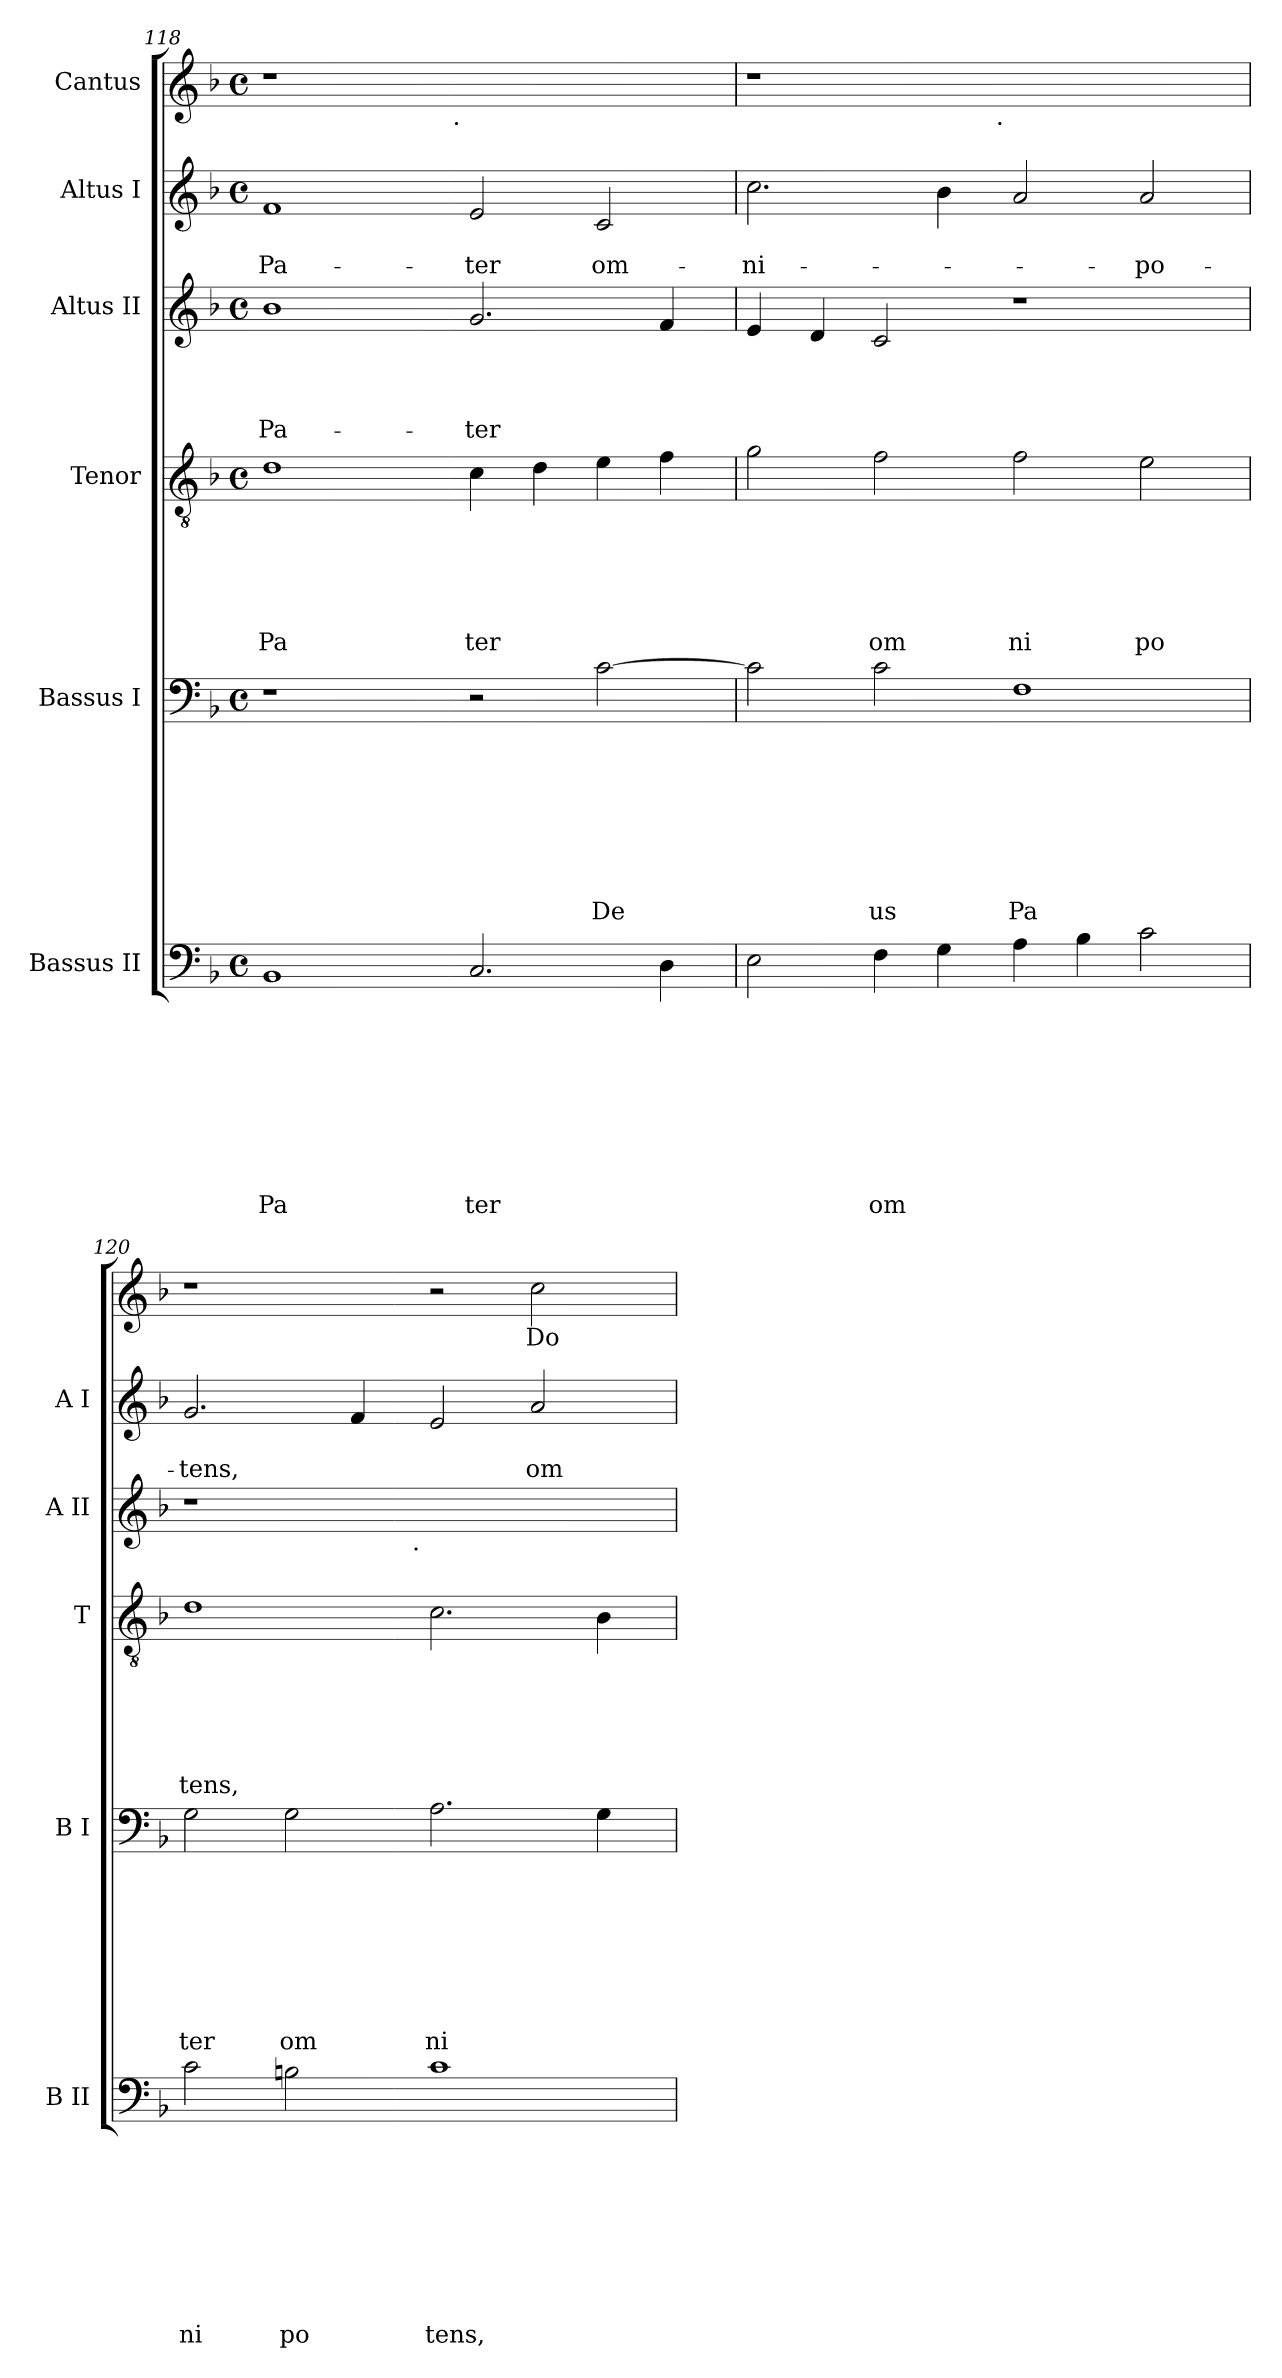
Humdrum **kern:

**kern	**text	**text	**text	**text	**text	**text	**text	**text	**text	**kern	**text	**text	**text	**text	**text	**text	**text	**text	**kern	**text	**text	**text	**text	**text	**text	**kern	**text	**text	**text	**text	**kern	**text	**text	**kern	**text
*part6	*part6	*part6	*part6	*part6	*part6	*part6	*part6	*part6	*part6	*part5	*part5	*part5	*part5	*part5	*part5	*part5	*part5	*part5	*part4	*part4	*part4	*part4	*part4	*part4	*part4	*part3	*part3	*part3	*part3	*part3	*part2	*part2	*part2	*part1	*part1
*staff6	*staff6	*staff6	*staff6	*staff6	*staff6	*staff6	*staff6	*staff6	*staff6	*staff5	*staff5	*staff5	*staff5	*staff5	*staff5	*staff5	*staff5	*staff5	*staff4	*staff4	*staff4	*staff4	*staff4	*staff4	*staff4	*staff3	*staff3	*staff3	*staff3	*staff3	*staff2	*staff2	*staff2	*staff1	*staff1
*I"Bassus II	*	*	*	*	*	*	*	*	*	*I"Bassus I	*	*	*	*	*	*	*	*	*I"Tenor	*	*	*	*	*	*	*I"Altus II	*	*	*	*	*I"Altus I	*	*	*I"Cantus	*
*I'B II	*	*	*	*	*	*	*	*	*	*I'B I	*	*	*	*	*	*	*	*	*I'T	*	*	*	*	*	*	*I'A II	*	*	*	*	*I'A I	*	*	*	*
*clefF4	*	*	*	*	*	*	*	*	*	*clefF4	*	*	*	*	*	*	*	*	*clefGv2	*	*	*	*	*	*	*clefG2	*	*	*	*	*clefG2	*	*	*clefG2	*
*k[b-]	*	*	*	*	*	*	*	*	*	*k[b-]	*	*	*	*	*	*	*	*	*k[b-]	*	*	*	*	*	*	*k[b-]	*	*	*	*	*k[b-]	*	*	*k[b-]	*
*F:	*	*	*	*	*	*	*	*	*	*F:	*	*	*	*	*	*	*	*	*F:	*	*	*	*	*	*	*F:	*	*	*	*	*F:	*	*	*F:	*
*M4/4	*	*	*	*	*	*	*	*	*	*M4/4	*	*	*	*	*	*	*	*	*M4/4	*	*	*	*	*	*	*M4/4	*	*	*	*	*M4/4	*	*	*M4/4	*
*met(c)	*	*	*	*	*	*	*	*	*	*met(c)	*	*	*	*	*	*	*	*	*met(c)	*	*	*	*	*	*	*met(c)	*	*	*	*	*met(c)	*	*	*met(c)	*
=118	=118	=118	=118	=118	=118	=118	=118	=118	=118	=118	=118	=118	=118	=118	=118	=118	=118	=118	=118	=118	=118	=118	=118	=118	=118	=118	=118	=118	=118	=118	=118	=118	=118	=118	=118
!	!	!	!	!	!	!	!	!	!LO:LY:b	!	!	!	!	!	!	!	!	!	!	!	!	!	!	!	!LO:LY:b	!	!	!	!	!LO:LY:b	!	!	!LO:LY:b	!	!
*	*	*	*	*	*	*	*	*	*	*	*	*	*	*	*	*	*	*	*	*	*	*	*	*	*	*	*	*	*	*	*	*	*	*^	*
1BB-	.	.	.	.	.	.	.	.	Pa	1r	.	.	.	.	.	.	.	.	1d	.	.	.	.	.	Pa	1b-	.	.	.	Pa-	1f	.	Pa-	1r	2ryy	.
.	.	.	.	.	.	.	.	.	.	.	.	.	.	.	.	.	.	.	.	.	.	.	.	.	.	.	.	.	.	.	.	.	.	.	4...ryy	.
!	!	!	!	!	!	!	!	!	!	!	!	!	!	!	!	!	!	!	!	!	!	!	!	!	!	!	!	!	!	!	!	!	!	!	!LO:TX:b:t=.	!
.	.	.	.	.	.	.	.	.	.	.	.	.	.	.	.	.	.	.	.	.	.	.	.	.	.	.	.	.	.	.	.	.	.	.	1ryy	.
!	!	!	!	!	!	!	!	!	!LO:LY:b	!	!	!	!	!	!	!	!	!	!	!	!	!	!	!	!LO:LY:b	!	!	!	!	!LO:LY:b	!	!	!LO:LY:b	!	!	!
2.C/	.	.	.	.	.	.	.	.	ter	2r	.	.	.	.	.	.	.	.	4c\	.	.	.	.	.	ter	2.g/	.	.	.	-ter	2e/	.	-ter	1ryy	.	.
.	.	.	.	.	.	.	.	.	.	.	.	.	.	.	.	.	.	.	4d\	.	.	.	.	.	.	.	.	.	.	.	.	.	.	.	.	.
!	!	!	!	!	!	!	!	!	!	!	!	!	!	!	!	!	!	!LO:LY:b	!	!	!	!	!	!	!	!	!	!	!	!	!	!	!LO:LY:b	!	!	!
.	.	.	.	.	.	.	.	.	.	[>2c\	.	.	.	.	.	.	.	De	4e\	.	.	.	.	.	.	.	.	.	.	.	2c/	.	om-	.	.	.
4D\	.	.	.	.	.	.	.	.	.	.	.	.	.	.	.	.	.	.	4f\	.	.	.	.	.	.	4f/	.	.	.	.	.	.	.	.	.	.
.	.	.	.	.	.	.	.	.	.	.	.	.	.	.	.	.	.	.	.	.	.	.	.	.	.	.	.	.	.	.	.	.	.	.	32ryy	.
=119	=119	=119	=119	=119	=119	=119	=119	=119	=119	=119	=119	=119	=119	=119	=119	=119	=119	=119	=119	=119	=119	=119	=119	=119	=119	=119	=119	=119	=119	=119	=119	=119	=119	=119	=119	=119
!	!	!	!	!	!	!	!	!	!	!	!	!	!	!	!	!	!	!	!	!	!	!	!	!	!	!	!	!	!	!	!	!	!LO:LY:b	!	!	!
2E\	.	.	.	.	.	.	.	.	.	2c\]	.	.	.	.	.	.	.	.	2g\	.	.	.	.	.	.	4e/	.	.	.	.	2.cc\	.	-ni-	1r	2ryy	.
.	.	.	.	.	.	.	.	.	.	.	.	.	.	.	.	.	.	.	.	.	.	.	.	.	.	4d/	.	.	.	.	.	.	.	.	.	.
!	!	!	!	!	!	!	!	!	!LO:LY:b	!	!	!	!	!	!	!	!	!LO:LY:b	!	!	!	!	!	!	!LO:LY:b	!	!	!	!	!	!	!	!	!	!	!
4F\	.	.	.	.	.	.	.	.	om	2c\	.	.	.	.	.	.	.	us	2f\	.	.	.	.	.	om	2c/	.	.	.	.	.	.	.	.	4...ryy	.
4G\	.	.	.	.	.	.	.	.	.	.	.	.	.	.	.	.	.	.	.	.	.	.	.	.	.	.	.	.	.	.	4b-\	.	.	.	.	.
!	!	!	!	!	!	!	!	!	!	!	!	!	!	!	!	!	!	!	!	!	!	!	!	!	!	!	!	!	!	!	!	!	!	!	!LO:TX:b:t=.	!
.	.	.	.	.	.	.	.	.	.	.	.	.	.	.	.	.	.	.	.	.	.	.	.	.	.	.	.	.	.	.	.	.	.	.	1ryy	.
!	!	!	!	!	!	!	!	!	!	!	!	!	!	!	!	!	!	!LO:LY:b	!	!	!	!	!	!	!LO:LY:b	!	!	!	!	!	!	!	!	!	!	!
4A\	.	.	.	.	.	.	.	.	.	1F	.	.	.	.	.	.	.	Pa	2f\	.	.	.	.	.	ni	1r	.	.	.	.	2a/	.	.	1ryy	.	.
4B-\	.	.	.	.	.	.	.	.	.	.	.	.	.	.	.	.	.	.	.	.	.	.	.	.	.	.	.	.	.	.	.	.	.	.	.	.
!	!	!	!	!	!	!	!	!	!	!	!	!	!	!	!	!	!	!	!	!	!	!	!	!	!LO:LY:b	!	!	!	!	!	!	!	!LO:LY:b	!	!	!
2c\	.	.	.	.	.	.	.	.	.	.	.	.	.	.	.	.	.	.	2e\	.	.	.	.	.	po	.	.	.	.	.	2a/	.	-po-	.	.	.
.	.	.	.	.	.	.	.	.	.	.	.	.	.	.	.	.	.	.	.	.	.	.	.	.	.	.	.	.	.	.	.	.	.	.	32ryy	.
=120	=120	=120	=120	=120	=120	=120	=120	=120	=120	=120	=120	=120	=120	=120	=120	=120	=120	=120	=120	=120	=120	=120	=120	=120	=120	=120	=120	=120	=120	=120	=120	=120	=120	=120	=120	=120
!	!	!	!	!	!	!	!	!	!LO:LY:b	!	!	!	!	!	!	!	!	!LO:LY:b	!	!	!	!	!	!	!LO:LY:b	!	!	!	!	!	!	!	!LO:LY:b	!	!	!
*	*	*	*	*	*	*	*	*	*	*	*	*	*	*	*	*	*	*	*	*	*	*	*	*	*	*^	*	*	*	*	*	*	*	*v	*v	*
2c\	.	.	.	.	.	.	.	.	ni	2G\	.	.	.	.	.	.	.	ter	1d	.	.	.	.	.	tens,	1r	2ryy	.	.	.	.	2.g/	.	-tens,	1r	.
!	!	!	!	!	!	!	!	!	!LO:LY:b	!	!	!	!	!	!	!	!	!LO:LY:b	!	!	!	!	!	!	!	!	!	!	!	!	!	!	!	!	!	!
2Bn\	.	.	.	.	.	.	.	.	po	2G\	.	.	.	.	.	.	.	om	.	.	.	.	.	.	.	.	4...ryy	.	.	.	.	.	.	.	.	.
.	.	.	.	.	.	.	.	.	.	.	.	.	.	.	.	.	.	.	.	.	.	.	.	.	.	.	.	.	.	.	.	4f/	.	.	.	.
!	!	!	!	!	!	!	!	!	!	!	!	!	!	!	!	!	!	!	!	!	!	!	!	!	!	!	!LO:TX:b:t=.	!	!	!	!	!	!	!	!	!
.	.	.	.	.	.	.	.	.	.	.	.	.	.	.	.	.	.	.	.	.	.	.	.	.	.	.	1ryy	.	.	.	.	.	.	.	.	.
!	!	!	!	!	!	!	!	!	!LO:LY:b	!	!	!	!	!	!	!	!	!LO:LY:b	!	!	!	!	!	!	!	!	!	!	!	!	!	!	!	!	!	!
1c	.	.	.	.	.	.	.	.	tens,	2.A\	.	.	.	.	.	.	.	ni	2.c\	.	.	.	.	.	.	1ryy	.	.	.	.	.	2e/	.	.	2r	.
!	!	!	!	!	!	!	!	!	!	!	!	!	!	!	!	!	!	!	!	!	!	!	!	!	!	!	!	!	!	!	!	!	!	!LO:LY:b	!	!LO:LY:b
.	.	.	.	.	.	.	.	.	.	.	.	.	.	.	.	.	.	.	.	.	.	.	.	.	.	.	.	.	.	.	.	2a/	.	om-	2cc\	Do
.	.	.	.	.	.	.	.	.	.	4G\	.	.	.	.	.	.	.	.	4B-\	.	.	.	.	.	.	.	.	.	.	.	.	.	.	.	.	.
.	.	.	.	.	.	.	.	.	.	.	.	.	.	.	.	.	.	.	.	.	.	.	.	.	.	.	32ryy	.	.	.	.	.	.	.	.	.
*	*	*	*	*	*	*	*	*	*	*	*	*	*	*	*	*	*	*	*	*	*	*	*	*	*	*v	*v	*	*	*	*	*	*	*	*	*
=	=	=	=	=	=	=	=	=	=	=	=	=	=	=	=	=	=	=	=	=	=	=	=	=	=	=	=	=	=	=	=	=	=	=	=
*-	*-	*-	*-	*-	*-	*-	*-	*-	*-	*-	*-	*-	*-	*-	*-	*-	*-	*-	*-	*-	*-	*-	*-	*-	*-	*-	*-	*-	*-	*-	*-	*-	*-	*-	*-
